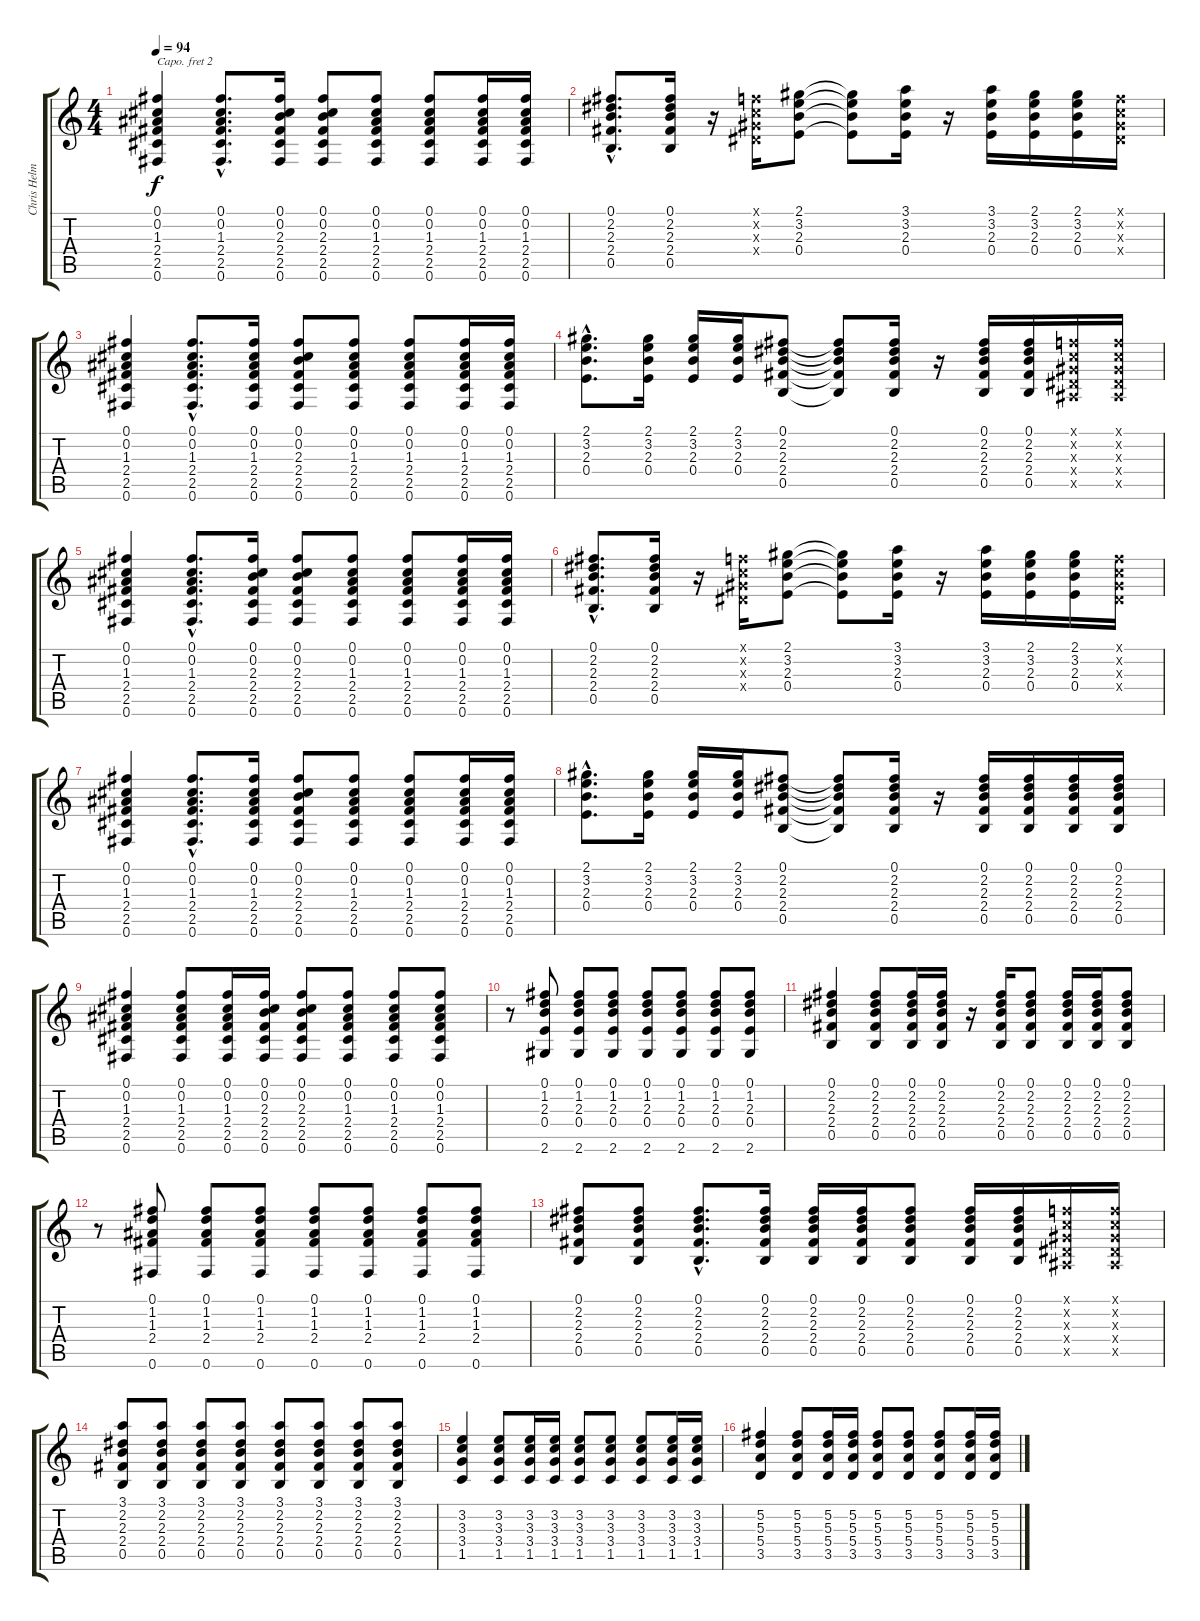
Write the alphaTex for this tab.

\track ("Chris Helme (acoustic)" "Chris Helm") {instrument acousticguitarsteel}
\staff {score tabs}
\capo 2
\tuning (E4 B3 G3 D3 A2 E2) {hide}
\ts (4 4)
\tempo 94
\clef g2
\ks c
(0.1 0.2 1.3 2.4 2.5 0.6).4{dy f} (0.1{hac} 0.2{hac} 1.3{hac} 2.4{hac} 2.5{hac} 0.6{hac}).8{d} (0.1 0.2 2.3 2.4 2.5 0.6).16 (0.1 0.2 2.3 2.4 2.5 0.6).8 (0.1 0.2 1.3 2.4 2.5 0.6).8 (0.1 0.2 1.3 2.4 2.5 0.6).8 (0.1 0.2 1.3 2.4 2.5 0.6).16 (0.1 0.2 1.3 2.4 2.5 0.6).16 |
(0.1{hac} 2.2{hac} 2.3{hac} 2.4{hac} 0.5{hac}).8{d} (0.1 2.2 2.3 2.4 0.5).16 r.16 (-1.1{x} -1.2{x} -1.3{x} -1.4{x}).16 (2.1 3.2 2.3 0.4).8 (2.1{t} 3.2{t} 2.3{t} 0.4{t}).8 (3.1 3.2 2.3 0.4).16 r.16 (3.1 3.2 2.3 0.4).16 (2.1 3.2 2.3 0.4).16 (2.1 3.2 2.3 0.4).16 (-1.1{x} -1.2{x} -1.3{x} -1.4{x}).16 |
(0.1 0.2 1.3 2.4 2.5 0.6).4 (0.1{hac} 0.2{hac} 1.3{hac} 2.4{hac} 2.5{hac} 0.6{hac}).8{d} (0.1 0.2 1.3 2.4 2.5 0.6).16 (0.1 0.2 2.3 2.4 2.5 0.6).8 (0.1 0.2 1.3 2.4 2.5 0.6).8 (0.1 0.2 1.3 2.4 2.5 0.6).8 (0.1 0.2 1.3 2.4 2.5 0.6).16 (0.1 0.2 1.3 2.4 2.5 0.6).16 |
(2.1{hac} 3.2{hac} 2.3{hac} 0.4{hac}).8{d} (2.1 3.2 2.3 0.4).16 (2.1 3.2 2.3 0.4).16 (2.1 3.2 2.3 0.4).16 (0.1 2.2 2.3 2.4 0.5).8 (0.1{t} 2.2{t} 2.3{t} 2.4{t} 0.5{t}).8 (0.1 2.2 2.3 2.4 0.5).16 r.16 (0.1 2.2 2.3 2.4 0.5).16 (0.1 2.2 2.3 2.4 0.5).16 (-1.1{x} -1.2{x} -1.3{x} -1.4{x} -1.5{x}).16 (-1.1{x} -1.2{x} -1.3{x} -1.4{x} -1.5{x}).16 |
(0.1 0.2 1.3 2.4 2.5 0.6).4 (0.1{hac} 0.2{hac} 1.3{hac} 2.4{hac} 2.5{hac} 0.6{hac}).8{d} (0.1 0.2 2.3 2.4 2.5 0.6).16 (0.1 0.2 2.3 2.4 2.5 0.6).8 (0.1 0.2 1.3 2.4 2.5 0.6).8 (0.1 0.2 1.3 2.4 2.5 0.6).8 (0.1 0.2 1.3 2.4 2.5 0.6).16 (0.1 0.2 1.3 2.4 2.5 0.6).16 |
(0.1{hac} 2.2{hac} 2.3{hac} 2.4{hac} 0.5{hac}).8{d} (0.1 2.2 2.3 2.4 0.5).16 r.16 (-1.1{x} -1.2{x} -1.3{x} -1.4{x}).16 (2.1 3.2 2.3 0.4).8 (2.1{t} 3.2{t} 2.3{t} 0.4{t}).8 (3.1 3.2 2.3 0.4).16 r.16 (3.1 3.2 2.3 0.4).16 (2.1 3.2 2.3 0.4).16 (2.1 3.2 2.3 0.4).16 (-1.1{x} -1.2{x} -1.3{x} -1.4{x}).16 |
(0.1 0.2 1.3 2.4 2.5 0.6).4 (0.1{hac} 0.2{hac} 1.3{hac} 2.4{hac} 2.5{hac} 0.6{hac}).8{d} (0.1 0.2 1.3 2.4 2.5 0.6).16 (0.1 0.2 2.3 2.4 2.5 0.6).8 (0.1 0.2 1.3 2.4 2.5 0.6).8 (0.1 0.2 1.3 2.4 2.5 0.6).8 (0.1 0.2 1.3 2.4 2.5 0.6).16 (0.1 0.2 1.3 2.4 2.5 0.6).16 |
(2.1{hac} 3.2{hac} 2.3{hac} 0.4{hac}).8{d} (2.1 3.2 2.3 0.4).16 (2.1 3.2 2.3 0.4).16 (2.1 3.2 2.3 0.4).16 (0.1 2.2 2.3 2.4 0.5).8 (0.1{t} 2.2{t} 2.3{t} 2.4{t} 0.5{t}).8 (0.1 2.2 2.3 2.4 0.5).16 r.16 (0.1 2.2 2.3 2.4 0.5).16 (0.1 2.2 2.3 2.4 0.5).16 (0.1 2.2 2.3 2.4 0.5).16 (0.1 2.2 2.3 2.4 0.5).16 |
(0.1 0.2 1.3 2.4 2.5 0.6).4 (0.1 0.2 1.3 2.4 2.5 0.6).8 (0.1 0.2 1.3 2.4 2.5 0.6).16 (0.1 0.2 2.3 2.4 2.5 0.6).16 (0.1 0.2 2.3 2.4 2.5 0.6).8 (0.1 0.2 1.3 2.4 2.5 0.6).8 (0.1 0.2 1.3 2.4 2.5 0.6).8 (0.1 0.2 1.3 2.4 2.5 0.6).8 |
r.8 (0.1 1.2 2.3 0.4 2.6).8 (0.1 1.2 2.3 0.4 2.6).8 (0.1 1.2 2.3 0.4 2.6).8 (0.1 1.2 2.3 0.4 2.6).8 (0.1 1.2 2.3 0.4 2.6).8 (0.1 1.2 2.3 0.4 2.6).8 (0.1 1.2 2.3 0.4 2.6).8 |
(0.1 2.2 2.3 2.4 0.5).4 (0.1 2.2 2.3 2.4 0.5).8 (0.1 2.2 2.3 2.4 0.5).16 (0.1 2.2 2.3 2.4 0.5).16 r.16 (0.1 2.2 2.3 2.4 0.5).16 (0.1 2.2 2.3 2.4 0.5).8 (0.1 2.2 2.3 2.4 0.5).16 (0.1 2.2 2.3 2.4 0.5).16 (0.1 2.2 2.3 2.4 0.5).8 |
r.8 (0.1 1.2 1.3 2.4 0.6).8 (0.1 1.2 1.3 2.4 0.6).8 (0.1 1.2 1.3 2.4 0.6).8 (0.1 1.2 1.3 2.4 0.6).8 (0.1 1.2 1.3 2.4 0.6).8 (0.1 1.2 1.3 2.4 0.6).8 (0.1 1.2 1.3 2.4 0.6).8 |
(0.1 2.2 2.3 2.4 0.5).8 (0.1 2.2 2.3 2.4 0.5).8 (0.1{hac} 2.2{hac} 2.3{hac} 2.4{hac} 0.5{hac}).8{d} (0.1 2.2 2.3 2.4 0.5).16 (0.1 2.2 2.3 2.4 0.5).16 (0.1 2.2 2.3 2.4 0.5).16 (0.1 2.2 2.3 2.4 0.5).8 (0.1 2.2 2.3 2.4 0.5).16 (0.1 2.2 2.3 2.4 0.5).16 (-1.1{x} -1.2{x} -1.3{x} -1.4{x} -1.5{x}).16 (-1.1{x} -1.2{x} -1.3{x} -1.4{x} -1.5{x}).16 |
(3.1 2.2 2.3 2.4 0.5).8 (3.1 2.2 2.3 2.4 0.5).8 (3.1 2.2 2.3 2.4 0.5).8 (3.1 2.2 2.3 2.4 0.5).8 (3.1 2.2 2.3 2.4 0.5).8 (3.1 2.2 2.3 2.4 0.5).8 (3.1 2.2 2.3 2.4 0.5).8 (3.1 2.2 2.3 2.4 0.5).8 |
(3.2 3.3 3.4 1.5).4 (3.2 3.3 3.4 1.5).8 (3.2 3.3 3.4 1.5).16 (3.2 3.3 3.4 1.5).16 (3.2 3.3 3.4 1.5).8 (3.2 3.3 3.4 1.5).8 (3.2 3.3 3.4 1.5).8 (3.2 3.3 3.4 1.5).16 (3.2 3.3 3.4 1.5).16 |
(5.2 5.3 5.4 3.5).4 (5.2 5.3 5.4 3.5).8 (5.2 5.3 5.4 3.5).16 (5.2 5.3 5.4 3.5).16 (5.2 5.3 5.4 3.5).8 (5.2 5.3 5.4 3.5).8 (5.2 5.3 5.4 3.5).8 (5.2 5.3 5.4 3.5).16 (5.2 5.3 5.4 3.5).16
